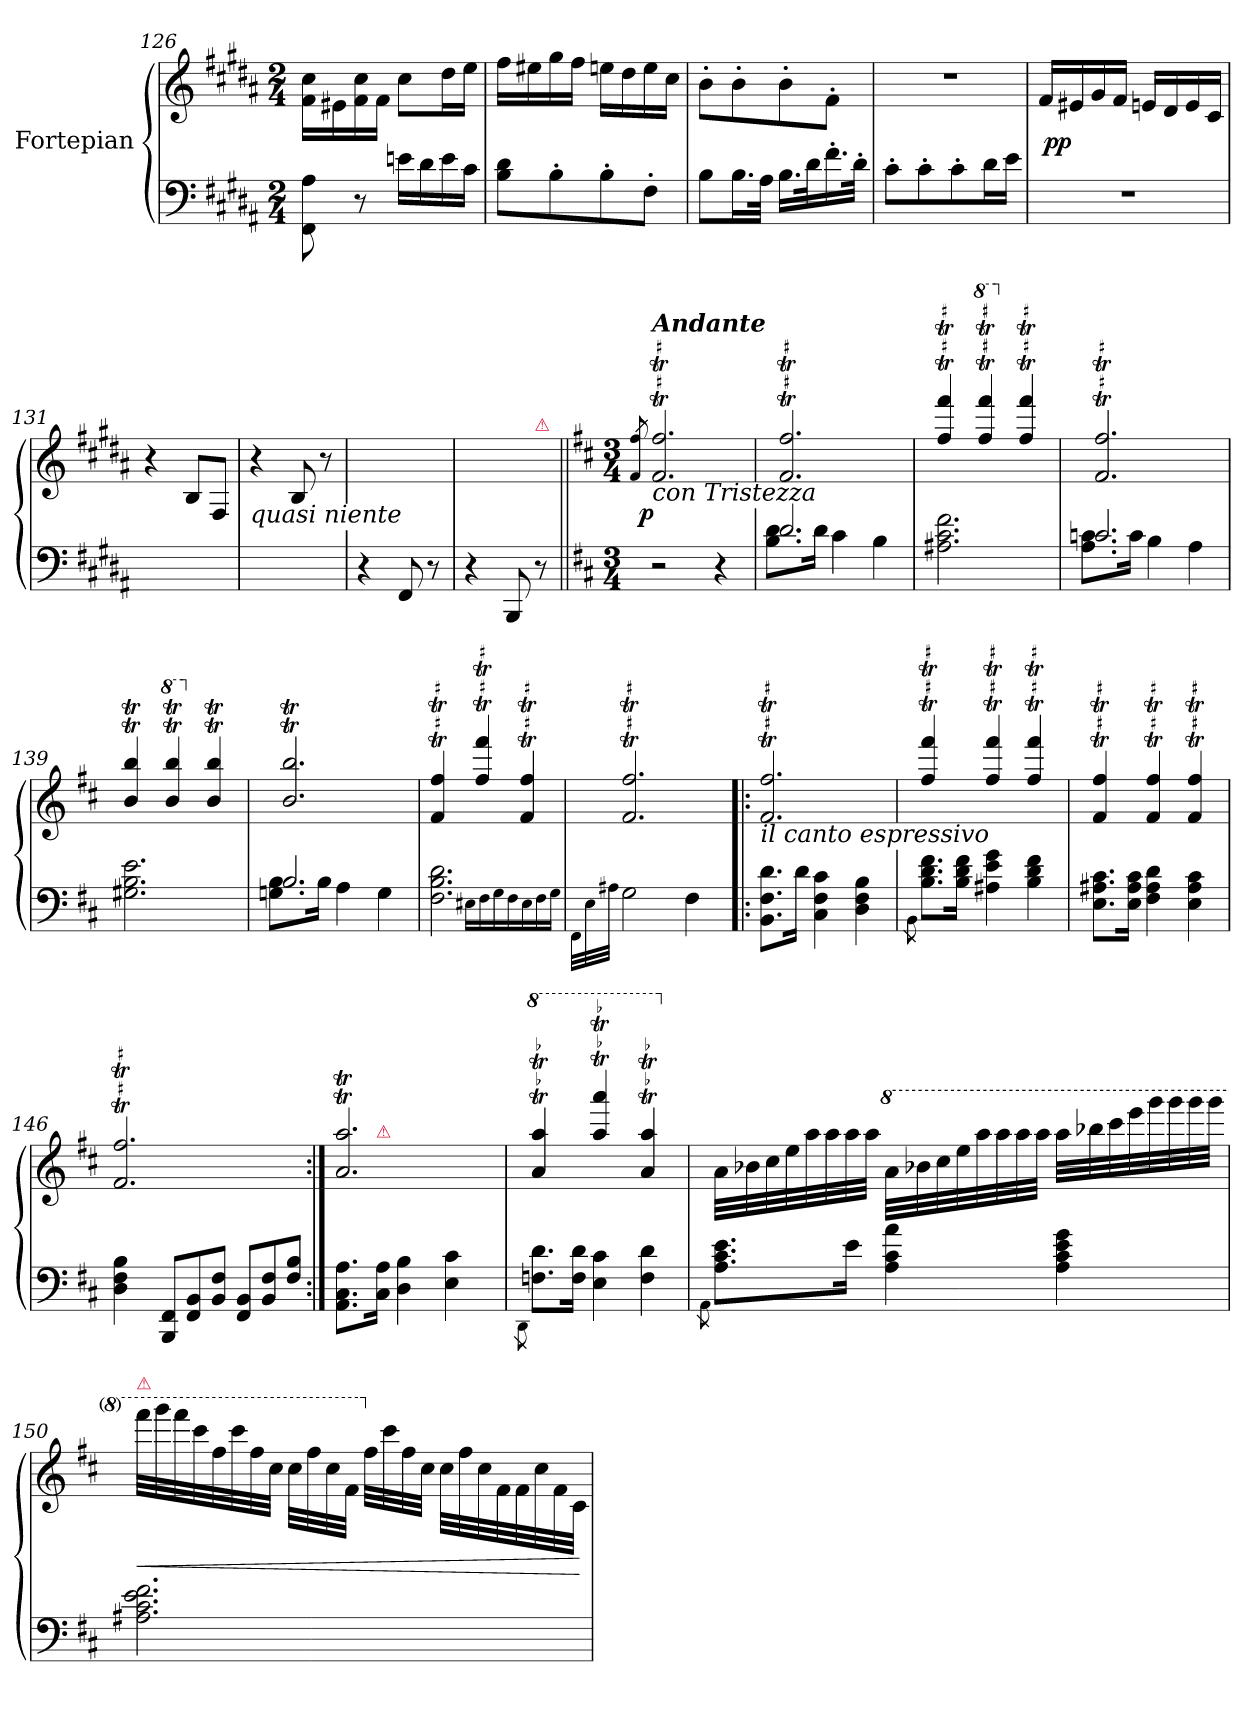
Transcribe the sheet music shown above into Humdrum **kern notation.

**kern	**kern	**dynam
*part1	*part1	*part1
*staff2	*staff1	*staff1/2
*I"Fortepian	*	*
*clefF4	*clefG2	*
*k[f#c#g#d#a#]	*k[f#c#g#d#a#]	*
*M2/4	*M2/4	*
=126	=126	=126
8FF#\ 8A#\	16f#\ 16cc#\LL	.
.	16e#X\	.
8r	16f#\ 16cc#\	.
.	16f#\JJ	.
16en\LL	8cc#\L	.
16d#\	.	.
16e\	16dd#\L	.
16c#\JJ	16ee\JJ	.
=127	=127	=127
8B\ 8d#\L	16ff#\LL	.
.	16ee#X\	.
8B'\	16gg#\	.
.	16ff#\JJ	.
8B'\	16een\LL	.
.	16dd#\	.
8F#'\J	16ee\	.
.	16cc#\JJ	.
=128	=128	=128
8B\L	8b'\L	.
16.B\L	8b'\	.
32A#\JJk	.	.
16.B\LL	8b'\	.
32d#\K	.	.
16.f#'\	8f#'\J	.
32d#'\JJk	.	.
=129	=129	=129
8c#'\L	2r	.
8c#'\	.	.
8c#'\	.	.
16d#\L	.	.
16e\JJ	.	.
=130	=130	=130
2r	16f#/LL	.
!	!	!LO:DY:rj
.	16e#X/	pp
.	16g#/	.
.	16f#/JJ	.
.	16en/LL	.
.	16d#/	.
.	16e/	.
.	16c#/JJ	.
=131	=131	=131
2ryy	4r	.
.	8B/L	.
.	8F#/J	.
=132	=132	=132
!	!LO:TX:b:i:t=quasi niente	!
2ryy	4r	.
.	8B/	.
.	8r	.
=133	=133	=133
4r	2ryy	.
8FF#/	.	.
8r	.	.
=134	=134	=134
*	*^	*
4r	2ryy	4.ryy	.
8BBB/	.	.	.
!	!	!LO:TX:a:color=crimson:t=⚠	!
8r	.	8ryy	.
*	*v	*v	*
=135||	=135||	=135||
*k[f#c#]	*k[f#c#]	*
*M3/4	*M3/4	*
.	8qf#/ 8qff#/	.
!	!LO:TX:a:Bi:t=Andante	!
!	!LO:TX:b:i:t=con Tristezza	!
!	!	!LO:DY:rj
2r	2.f#T/ 2.ff#T/	p.
4r	.	.
=136	=136	=136
*^	*	*
2.d/	8.B\ 8.d\L	2.f#T/ 2.ff#T/	.
.	16d\Jk	.	.
.	4c#\	.	.
.	4B\	.	.
*v	*v	*	*
=137	=137	=137
2.A#X\ 2.c#\ 2.f#\	4ff#T/ 4fff#T/	.
*	*8va	*
.	4fff#T/ 4ffff#T/	.
*	*X8va	*
.	4ff#T/ 4fff#T/	.
=138	=138	=138
*^	*	*
2.cn/	8.A\ 8.c\L	2.f#T/ 2.ff#T/	.
.	16c\Jk	.	.
.	4B\	.	.
.	4A\	.	.
*v	*v	*	*
=139	=139	=139
2.G#X\ 2.B\ 2.e\	4bT/ 4bbT/	.
*	*8va	*
.	4bbT/ 4bbbT/	.
*	*X8va	*
.	4bT/ 4bbT/	.
=140	=140	=140
*^	*	*
2.B/	8.Gn\ 8.B\L	2.bT/ 2.bbT/	.
.	16B\Jk	.	.
.	4A\	.	.
.	4G\	.	.
*v	*v	*	*
=141	=141	=141
2.F#\ 2.B\ 2.d\	4f#T/ 4ff#T/	.
.	4ff#T/ 4fff#T/	.
.	4f#T/ 4ff#T/	.
16qqE#X\LL	.	.
16qqF#\	.	.
16qqG\	.	.
16qqF#\	.	.
16qqE#\	.	.
16qqF#\	.	.
16qqG\JJ	.	.
=142	=142	=142
32qqFF#\LLL	.	.
32qqE\	.	.
32qqA#X\JJJ	.	.
2G\	2.f#T/ 2.ff#T/	.
4F#\	.	.
=143!|:	=143!|:	=143!|:
!	!LO:TX:b:i:t=il canto espressivo	!
8.BB\ 8.F#\ 8.d\L	2.f#T/ 2.ff#T/	.
16d\Jk	.	.
4C#\ 4F#\ 4c#\	.	.
4D\ 4F#\ 4B\	.	.
=144	=144	=144
8qBB\	.	.
8.B\ 8.d\ 8.f#\L	4ff#T/ 4fff#T/	.
16B\ 16d\ 16f#\Jk	.	.
4A#X\ 4e\ 4g\	4ff#T/ 4fff#T/	.
4B\ 4d\ 4f#\	4ff#T/ 4fff#T/	.
=145	=145	=145
8.E\ 8.A#X\ 8.c#\L	4f#T/ 4ff#T/	.
16E\ 16A#\ 16c#\Jk	.	.
4F#\ 4A#\ 4d\	4f#T/ 4ff#T/	.
4E\ 4A#\ 4c#\	4f#T/ 4ff#T/	.
=146	=146	=146
4D\ 4F#\ 4B\	2.f#T/ 2.ff#T/	.
*Xtuplet	*	*
12BBB/ 12FF#/L	.	.
12FF#/ 12BB/	.	.
12BB/ 12F#/J	.	.
12FF#/ 12BB/L	.	.
12BB/ 12F#/	.	.
12F#/ 12B/J	.	.
=147:|!	=147:|!	=147:|!
*	*^	*
8.AA\ 8.C#\ 8.A\L	2.aT/ 2.aaT/	8.ryy	.
!	!	!LO:TX:a:Bi:color=crimson:t=⚠	!
16C#\ 16A\Jk	.	2ryy	.
4D\ 4B\	.	.	.
4E\ 4c#\	.	.	.
.	.	16ryy	.
*	*v	*v	*
=148	=148	=148
8qDD\	.	.
*	*8va	*
!	!LO:TR:acc=-	!
8.Fn\ 8.d\L	4aaT/ 4aaaT/	.
16F\ 16d\Jk	.	.
!	!LO:TR:acc=-	!
4E\ 4c#\	4aaaT/ 4aaaaT/	.
!	!LO:TR:acc=-	!
4F\ 4d\	4aaT/ 4aaaT/	.
=149	=149	=149
8qAA\	.	.
*	*X8va	*
8.A\ 8.c#\ 8.e\L	32a\LLL	.
.	32b-X\	.
.	32cc#\	.
.	32ee\	.
.	32aa\	.
.	32aa\	.
16e\Jk	32aa\	.
.	32aa\JJJ	.
*	*8va	*
4A\ 4c#\ 4a\	32aa\LLL	.
.	32bb-X\	.
.	32ccc#\	.
.	32eee\	.
.	32aaa\	.
.	32aaa\	.
.	32aaa\	.
.	32aaa\JJJ	.
4A\ 4c#\ 4e\ 4g\	32aaa\LLL	.
.	32bbb-X\	.
.	32cccc#\	.
.	32eeee\	.
.	32gggg\	.
.	32gggg\	.
.	32gggg\	.
.	32gggg\JJJ	.
=150	=150	=150
!	!LO:TX:a:Bi:color=crimson:t=⚠	!
2.A#X\ 2.c#\ 2.e\ 2.f#\	32ffff#\LLL	<
.	32gggg\	.
.	32ffff#\	.
.	32cccc#\	.
.	32fff#\	.
.	32cccc#\	.
.	32fff#\	.
.	32ccc#\JJJ	.
.	32ccc#\LLL	.
.	32fff#\	.
.	32ccc#\	.
.	32ff#\JJJ	.
*	*X8va	*
.	32ff#\LLL	.
.	32ccc#\	.
.	32ff#\	.
.	32cc#\JJJ	.
.	32cc#\LLL	.
.	32ff#\	.
.	32cc#\	.
.	32f#\	.
.	32f#\	.
.	32cc#\	.
.	32f#\	.
.	32c#\JJJ	.
.	.	[
=	=	=
*-	*-	*-
